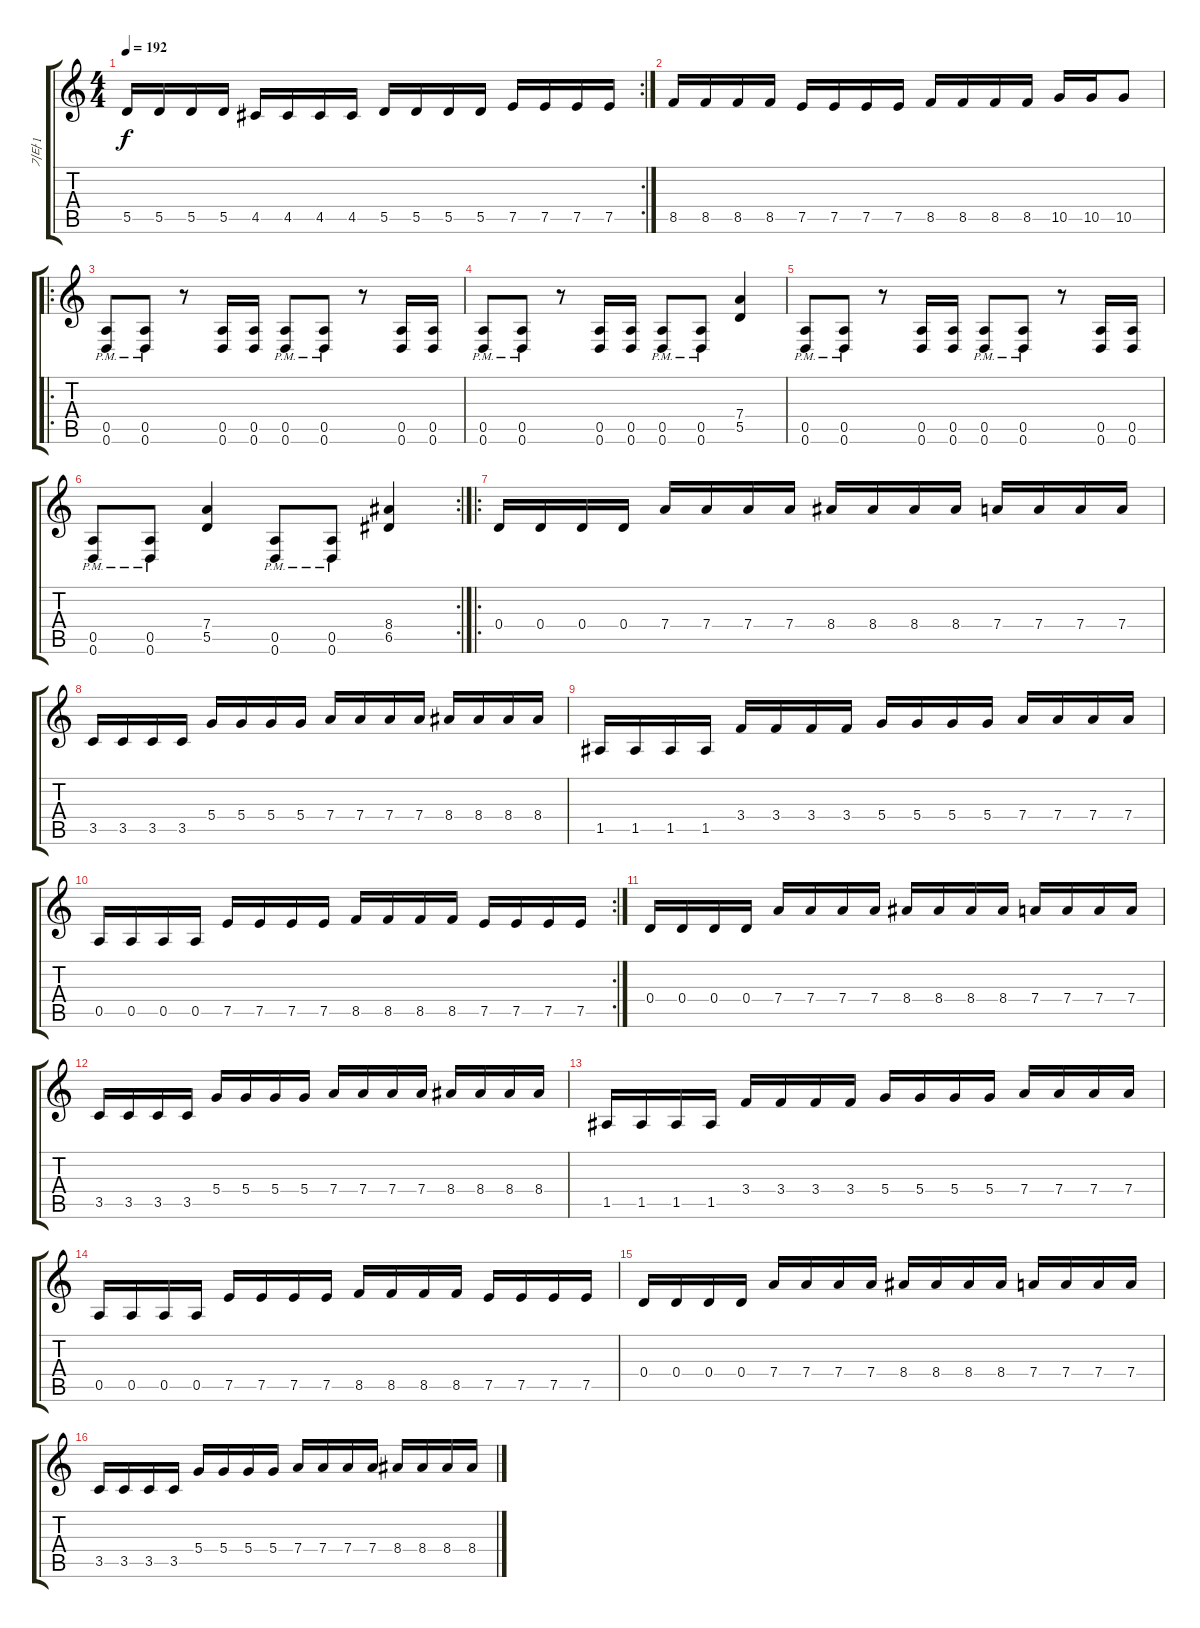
\track ("기타 1" "기타 1") {instrument overdrivenguitar}
\staff {score tabs}
\tuning (E4 B3 G3 D3 A2 D2) {hide}
\rc 2
\ts (4 4)
\tempo 192
\clef g2
\ks c
5.5.16{dy f} 5.5.16 5.5.16 5.5.16 4.5.16 4.5.16 4.5.16 4.5.16 5.5.16 5.5.16 5.5.16 5.5.16 7.5.16 7.5.16 7.5.16 7.5.16 |
8.5.16 8.5.16 8.5.16 8.5.16 7.5.16 7.5.16 7.5.16 7.5.16 8.5.16 8.5.16 8.5.16 8.5.16 10.5.16 10.5.16 10.5.8 |
\ro
(0.5{pm} 0.6{pm}).8 (0.5{pm} 0.6{pm}).8 r.8 (0.5 0.6).16 (0.5 0.6).16 (0.5{pm} 0.6{pm}).8 (0.5{pm} 0.6{pm}).8 r.8 (0.5 0.6).16 (0.5 0.6).16 |
(0.5{pm} 0.6{pm}).8 (0.5{pm} 0.6{pm}).8 r.8 (0.5 0.6).16 (0.5 0.6).16 (0.5{pm} 0.6{pm}).8 (0.5{pm} 0.6{pm}).8 (7.4 5.5).4 |
(0.5{pm} 0.6{pm}).8 (0.5{pm} 0.6{pm}).8 r.8 (0.5 0.6).16 (0.5 0.6).16 (0.5{pm} 0.6{pm}).8 (0.5{pm} 0.6{pm}).8 r.8 (0.5 0.6).16 (0.5 0.6).16 |
\rc 2
(0.5{pm} 0.6{pm}).8 (0.5{pm} 0.6{pm}).8 (7.4 5.5).4 (0.5{pm} 0.6{pm}).8 (0.5{pm} 0.6{pm}).8 (8.4 6.5).4 |
\ro
0.4.16 0.4.16 0.4.16 0.4.16 7.4.16 7.4.16 7.4.16 7.4.16 8.4.16 8.4.16 8.4.16 8.4.16 7.4.16 7.4.16 7.4.16 7.4.16 |
3.5.16 3.5.16 3.5.16 3.5.16 5.4.16 5.4.16 5.4.16 5.4.16 7.4.16 7.4.16 7.4.16 7.4.16 8.4.16 8.4.16 8.4.16 8.4.16 |
1.5.16 1.5.16 1.5.16 1.5.16 3.4.16 3.4.16 3.4.16 3.4.16 5.4.16 5.4.16 5.4.16 5.4.16 7.4.16 7.4.16 7.4.16 7.4.16 |
\rc 2
0.5.16 0.5.16 0.5.16 0.5.16 7.5.16 7.5.16 7.5.16 7.5.16 8.5.16 8.5.16 8.5.16 8.5.16 7.5.16 7.5.16 7.5.16 7.5.16 |
0.4.16 0.4.16 0.4.16 0.4.16 7.4.16 7.4.16 7.4.16 7.4.16 8.4.16 8.4.16 8.4.16 8.4.16 7.4.16 7.4.16 7.4.16 7.4.16 |
3.5.16 3.5.16 3.5.16 3.5.16 5.4.16 5.4.16 5.4.16 5.4.16 7.4.16 7.4.16 7.4.16 7.4.16 8.4.16 8.4.16 8.4.16 8.4.16 |
1.5.16 1.5.16 1.5.16 1.5.16 3.4.16 3.4.16 3.4.16 3.4.16 5.4.16 5.4.16 5.4.16 5.4.16 7.4.16 7.4.16 7.4.16 7.4.16 |
0.5.16 0.5.16 0.5.16 0.5.16 7.5.16 7.5.16 7.5.16 7.5.16 8.5.16 8.5.16 8.5.16 8.5.16 7.5.16 7.5.16 7.5.16 7.5.16 |
0.4.16 0.4.16 0.4.16 0.4.16 7.4.16 7.4.16 7.4.16 7.4.16 8.4.16 8.4.16 8.4.16 8.4.16 7.4.16 7.4.16 7.4.16 7.4.16 |
3.5.16 3.5.16 3.5.16 3.5.16 5.4.16 5.4.16 5.4.16 5.4.16 7.4.16 7.4.16 7.4.16 7.4.16 8.4.16 8.4.16 8.4.16 8.4.16
